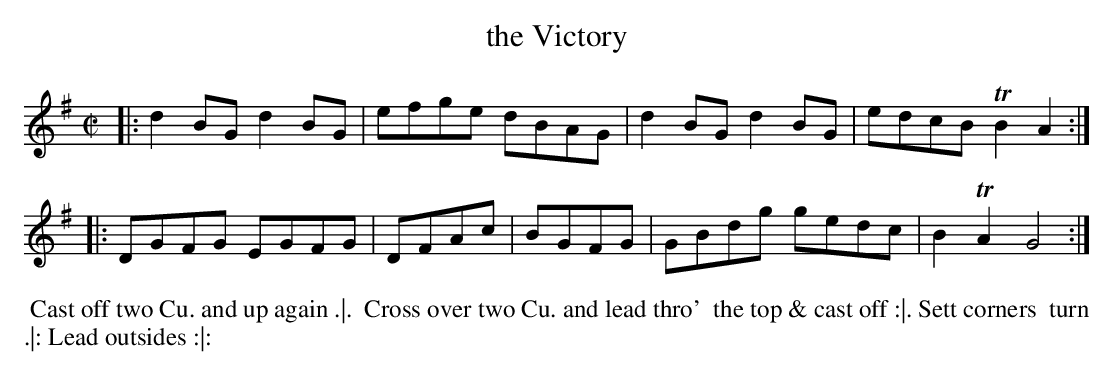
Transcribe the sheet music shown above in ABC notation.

X:1
T: the Victory
M: C|
L: 1/8
K: G
|:\
d2BG d2BG | efge dBAG |\
d2BG d2BG | edcB TB2A2 :|
|:\
DGFG EGFG | DFAc | BGFG |\
GBdg gedc | B2TA2 G4 :|
